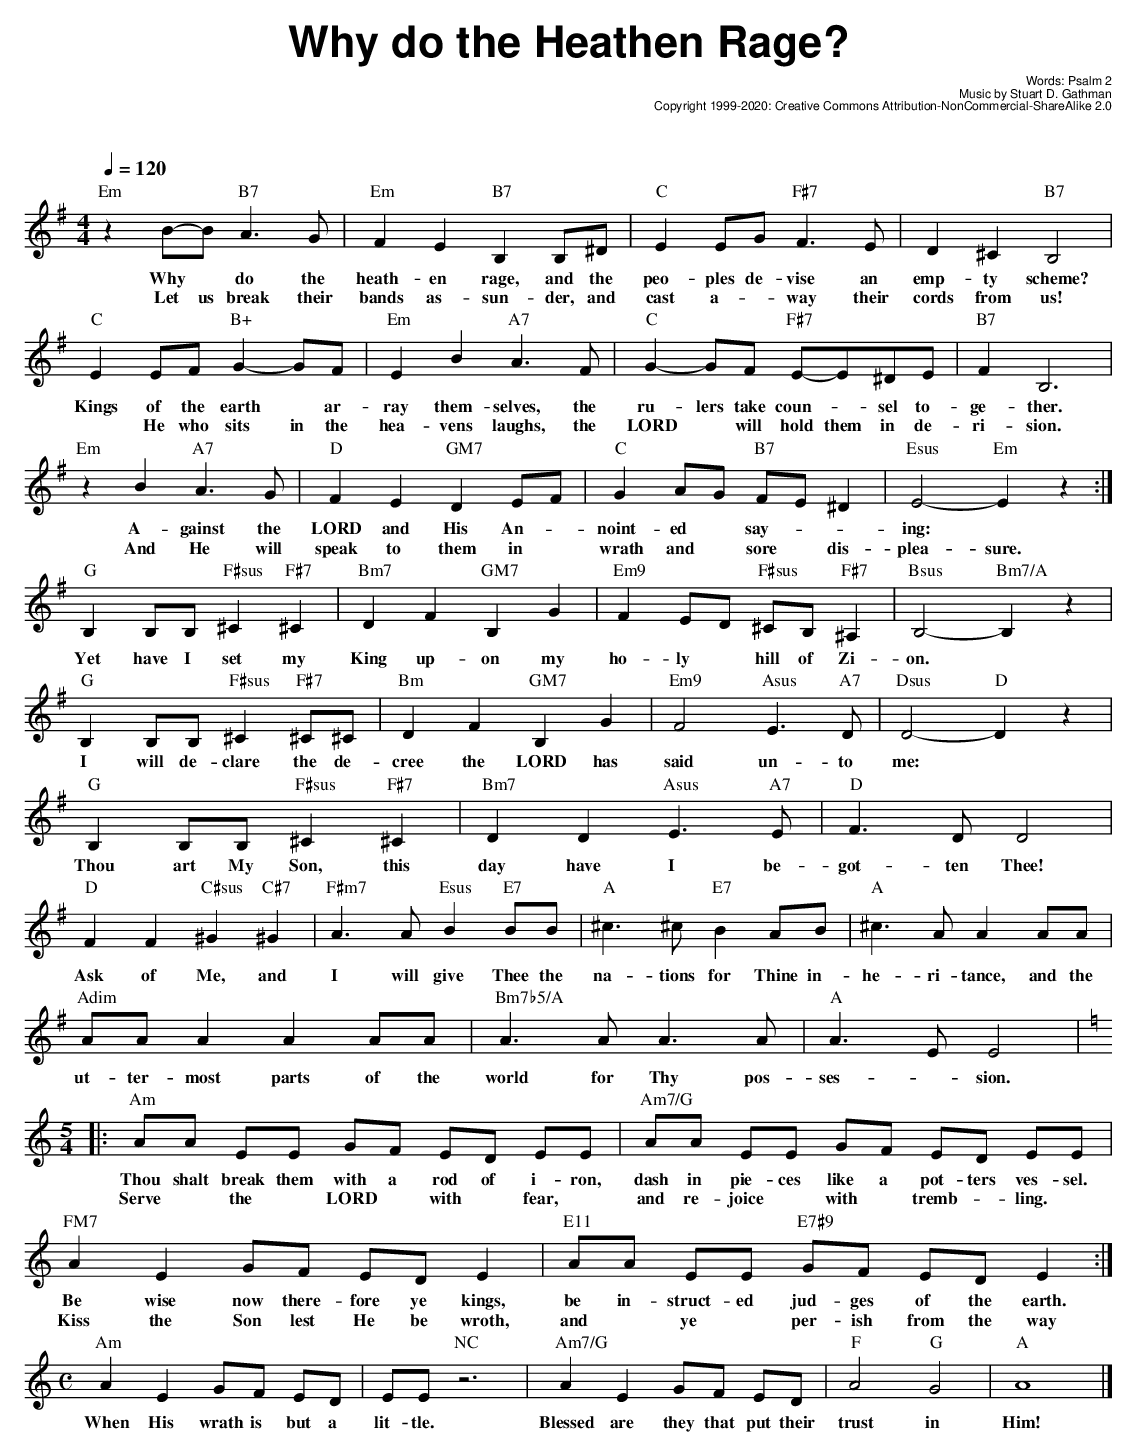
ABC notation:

X:1
T: Why do the Heathen Rage?
C: Words: Psalm 2
C: Music by Stuart D. Gathman
C: Copyright 1999-2020: Creative Commons Attribution-NonCommercial-ShareAlike 2.0
M: 4/4
L: 1/4
Q: 1/4=120
K: Em
"Em" zB/-B/"B7" A>G|"Em" F E "B7" B, B,/^D/|"C" E E/G/ "F#7" F>E |D ^C "B7"B,2|
w: Why* do the|heath-en rage, and the|peo-ples de-vise an|emp-ty scheme?|
w: Let us break their|bands as-sun-der, and|cast a-*way their|cords from us! |
"C" E E/F/ "B+"G-G/F/ |"Em"E B "A7" A>F |"C"G-G/F/ "F#7"E/-E/^D/E/|"B7"F B,3 |
w:Kings of the earth* ar-|ray them-selves, the|ru-lers take coun-*sel to-|ge-ther.|
w:* He who sits in the|hea-vens laughs, the|LORD* will hold them in de-|ri-sion.|
"Em"zB "A7"A>G|"D"FE "GM7" D E/F/ |"C" G A/G/ "B7"F/E/^D | "Esus"E2-"Em"Ez :|
w: A-gainst the|LORD and His An-*|noint-ed* say-**| ing:* |
w: And He will|speak to them in*|wrath and* sore* dis-|plea-sure. |
"G"B, B,/B,/ "F#sus"^C"F#7"^C|"Bm7"DF "GM7"B,G|"Em9"F E/D/ "F#sus"^C/B,/"F#7"^A,| "Bsus" B,2-"Bm7/A"B,z |
w:Yet have I set my|King up-on my | ho-ly* hill of Zi-|on.* |
"G"B, B,/B,/ "F#sus"^C"F#7"^C/^C/|"Bm"DF "GM7"B,G |"Em9"F2 "Asus"E>"A7"D|"Dsus"D2-"D"Dz|
w:I will de-clare the de-|cree the LORD has|said un-to|me: |
"G"B, B,/B,/ "F#sus"^C"F#7"^C|"Bm7"DD "Asus"E>"A7"E|"D"F>D D2|
w:Thou art My Son, this|day have I be-|got-ten Thee!|
"D"FF"C#sus"^G"C#7"^G|"F#m7"A>A"Esus"B"E7"B/B/|"A"^c>^c "E7"BA/B/|"A"^c>AAA/A/|
w:Ask of Me, and|I will give Thee the|na-tions for Thine in-|he-ri-tance, and the|
"Adim" A/A/AAA/A/ |"Bm7b5/A" A>A A>A | "A"A>E E2 |
w:ut-ter-most parts of the|world for Thy pos-|ses-*sion. |
K:Am
M:5/4
|: "Am"A/A/ E/E/ G/F/ E/D/ E/E/|"Am7/G"A/A/ E/E/ G/F/ E/D/ E/E/|
w:Thou shalt break them with a rod of i-ron,|dash in pie-ces like a pot-ters ves-sel. |
w:Serve* the* LORD* with* fear,*|and re-joice* with* tremb-*ling.*|
"FM7"A E G/F/ E/D/ E|"E11" A/A/ E/E/ "E7#9"G/F/ E/D/ E :|
w:Be wise now there-fore ye kings,|be in-struct-ed jud-ges of the earth.|
w:Kiss the Son lest He be wroth,|and* ye* per-ish from the way |
[M:C]"Am"A E G/F/ E/D/|E/E/ "NC"z3|"Am7/G"A E G/F/ E/D/|"F"A2"G"G2|"A"A4 |]
w:When His wrath is but a|lit-tle. | Blessed are they that put their|trust in|Him!|
